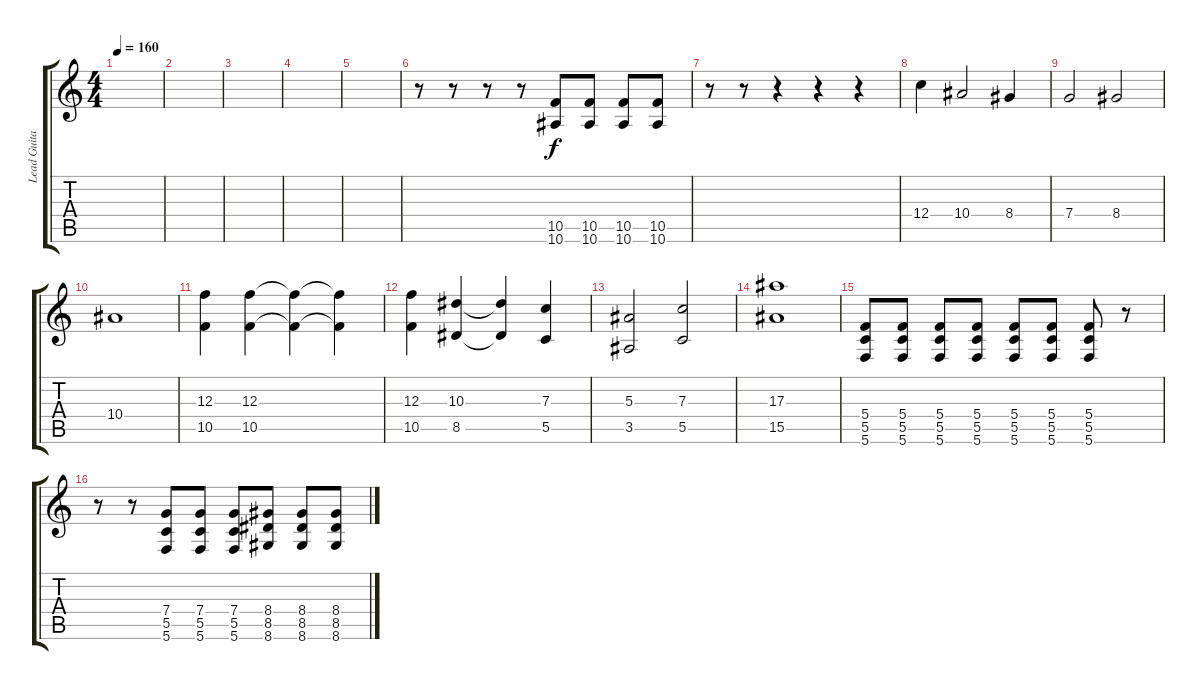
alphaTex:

\track ("Lead Guitar" "Lead Guita") {instrument overdrivenguitar}
\staff {score tabs}
\tuning (D4 A3 F3 C3 G2 C2) {hide}
\ts (4 4)
\tempo 160
\clef g2
\ks c
|
|
|
|
|
r.8 r.8 r.8 r.8 (10.5 10.6).8 (10.5 10.6).8 (10.5 10.6).8 (10.5 10.6).8 |
r.8 r.8 r.4 r.4 r.4 |
12.4.4 10.4.2 8.4.4 |
7.4.2 8.4.2 |
10.4.1 |
(12.3 10.5).4 (12.3 10.5).4 (12.3{t} 10.5{t}).4 (12.3{t} 10.5{t}).4 |
(12.3 10.5).4 (10.3 8.5).4 (10.3{t} 8.5{t}).4 (7.3 5.5).4 |
(5.3 3.5).2 (7.3 5.5).2 |
(17.3 15.5).1 |
(5.4 5.5 5.6).8 (5.4 5.5 5.6).8 (5.4 5.5 5.6).8 (5.4 5.5 5.6).8 (5.4 5.5 5.6).8 (5.4 5.5 5.6).8 (5.4 5.5 5.6).8 r.8 |
r.8 r.8 (7.4 5.5 5.6).8 (7.4 5.5 5.6).8 (7.4 5.5 5.6).8 (8.4 8.5 8.6).8 (8.4 8.5 8.6).8 (8.4 8.5 8.6).8
